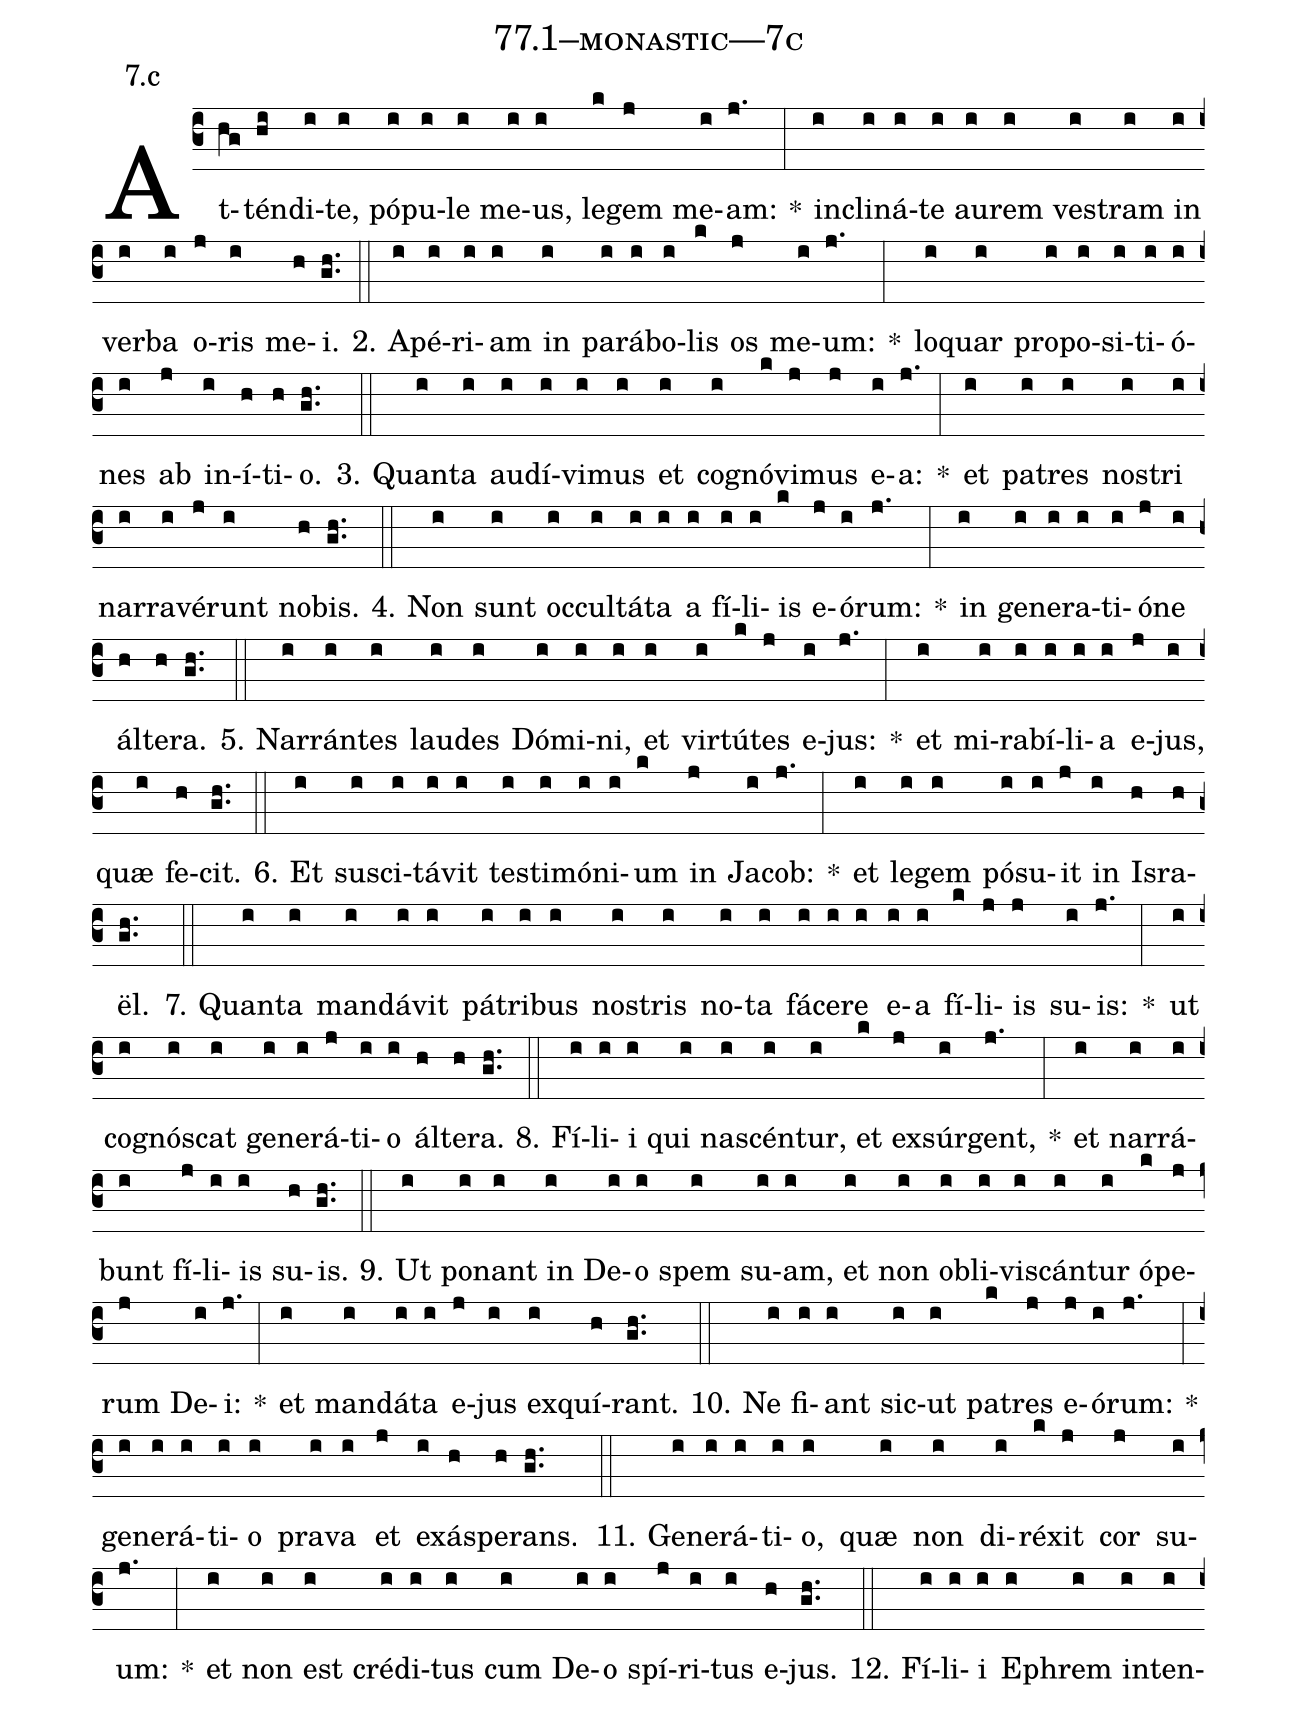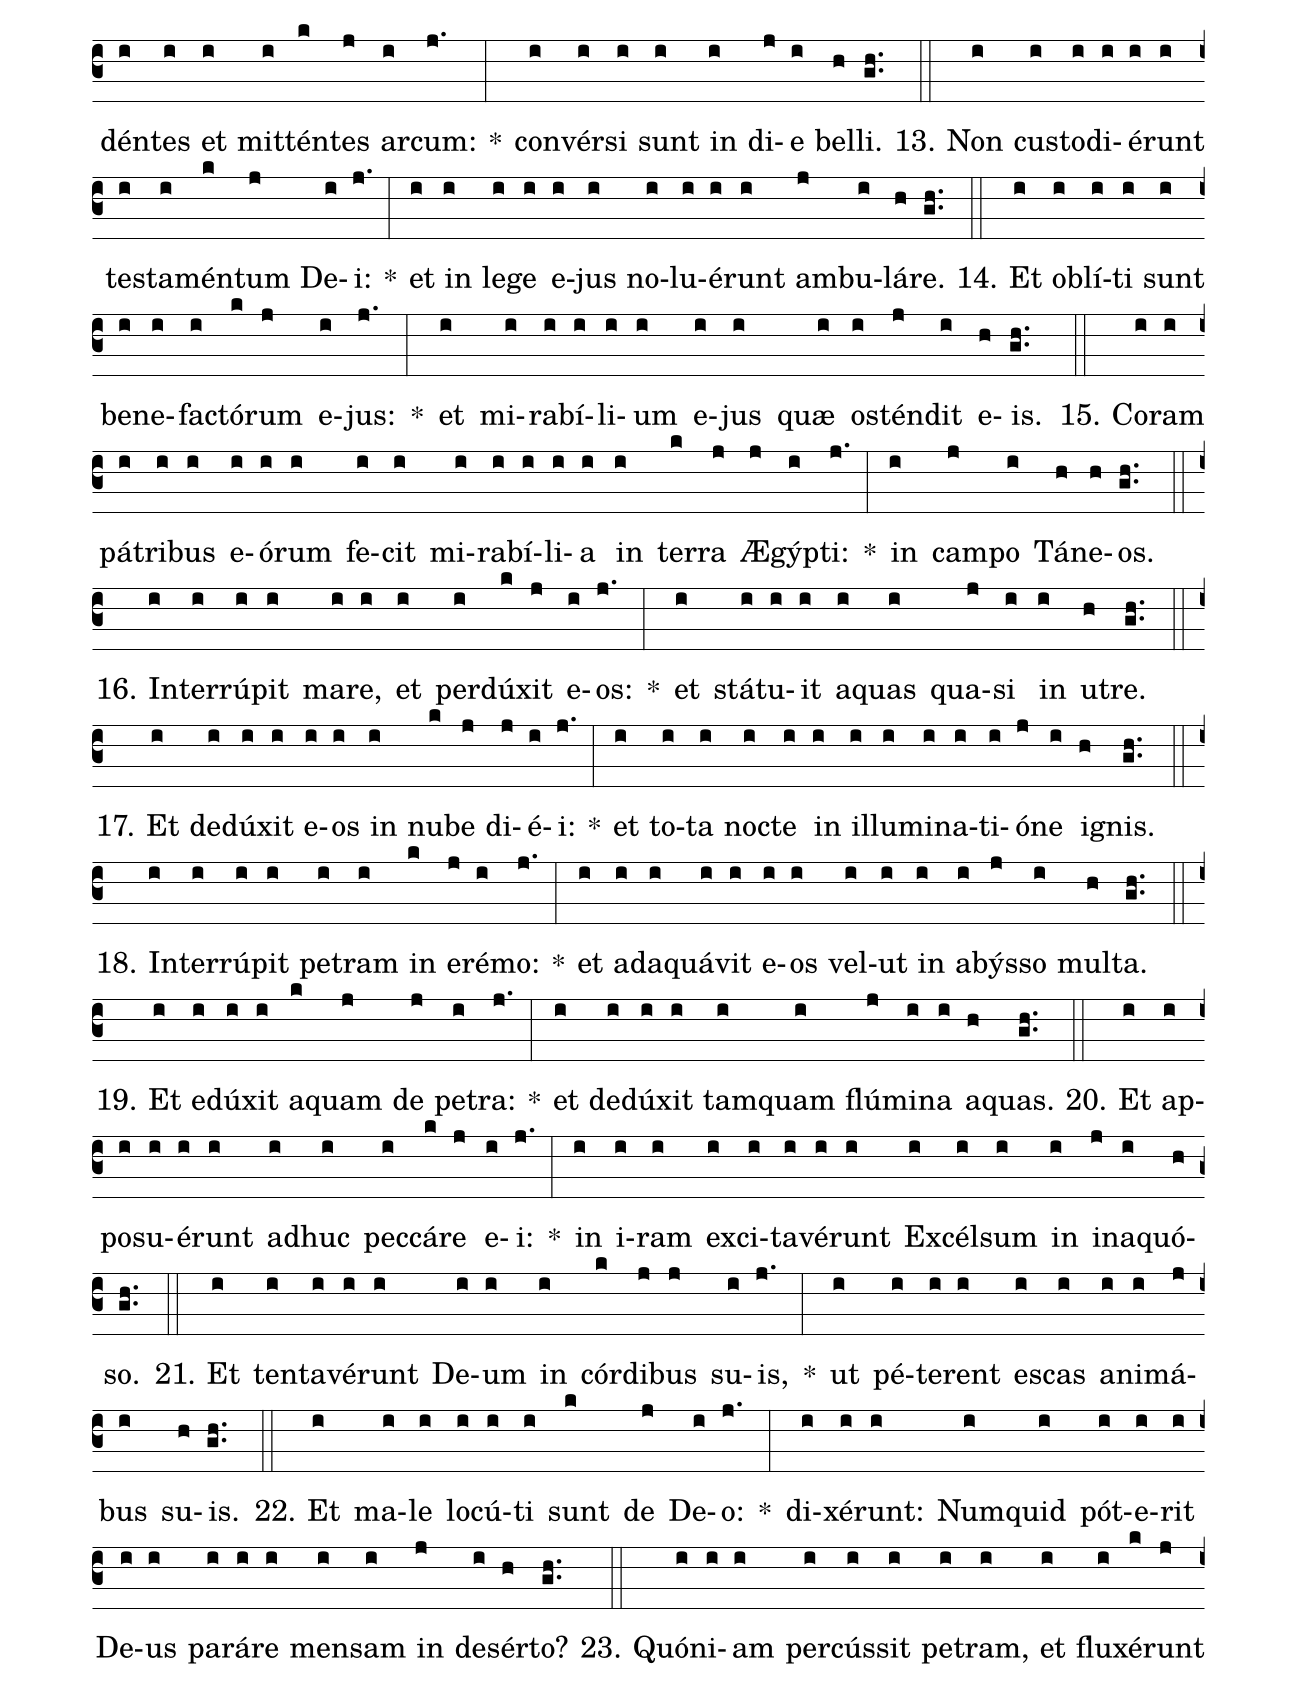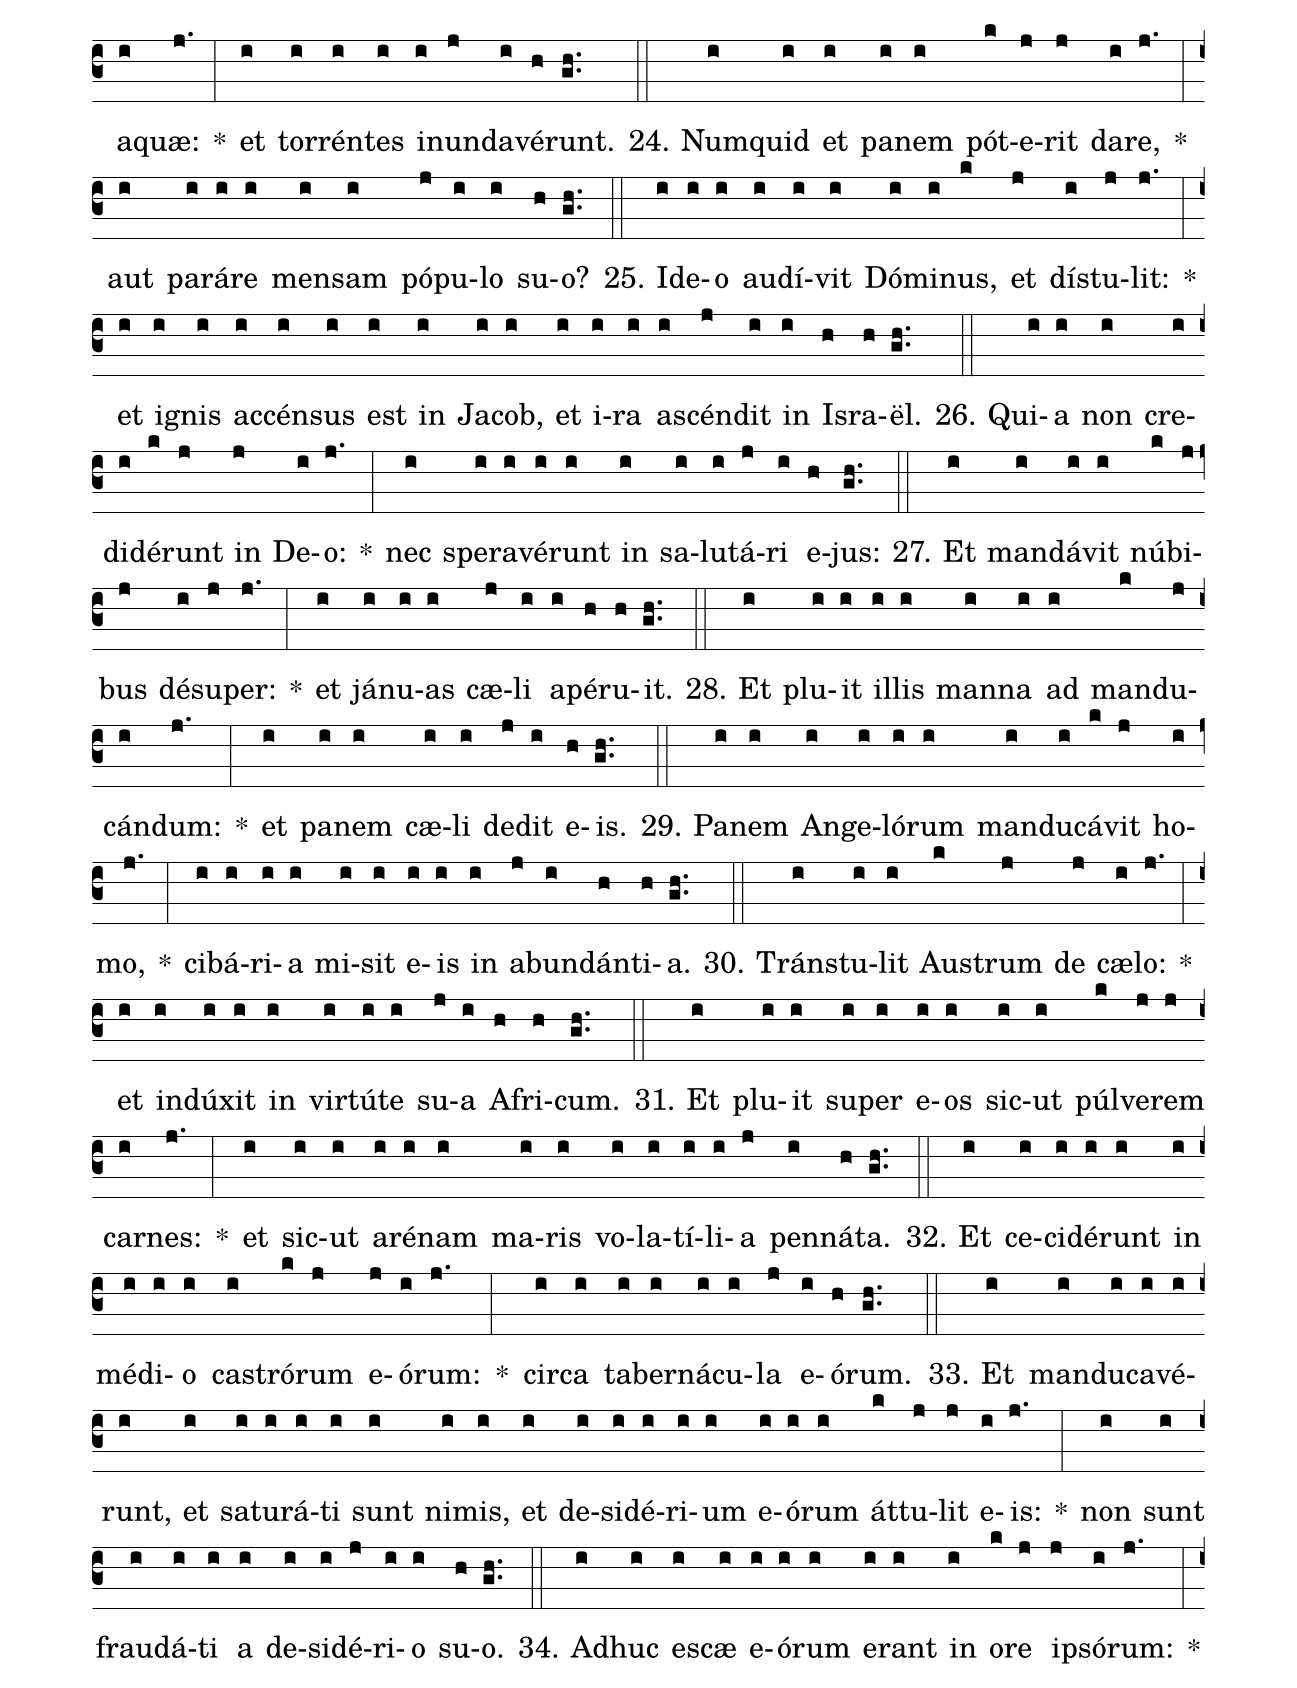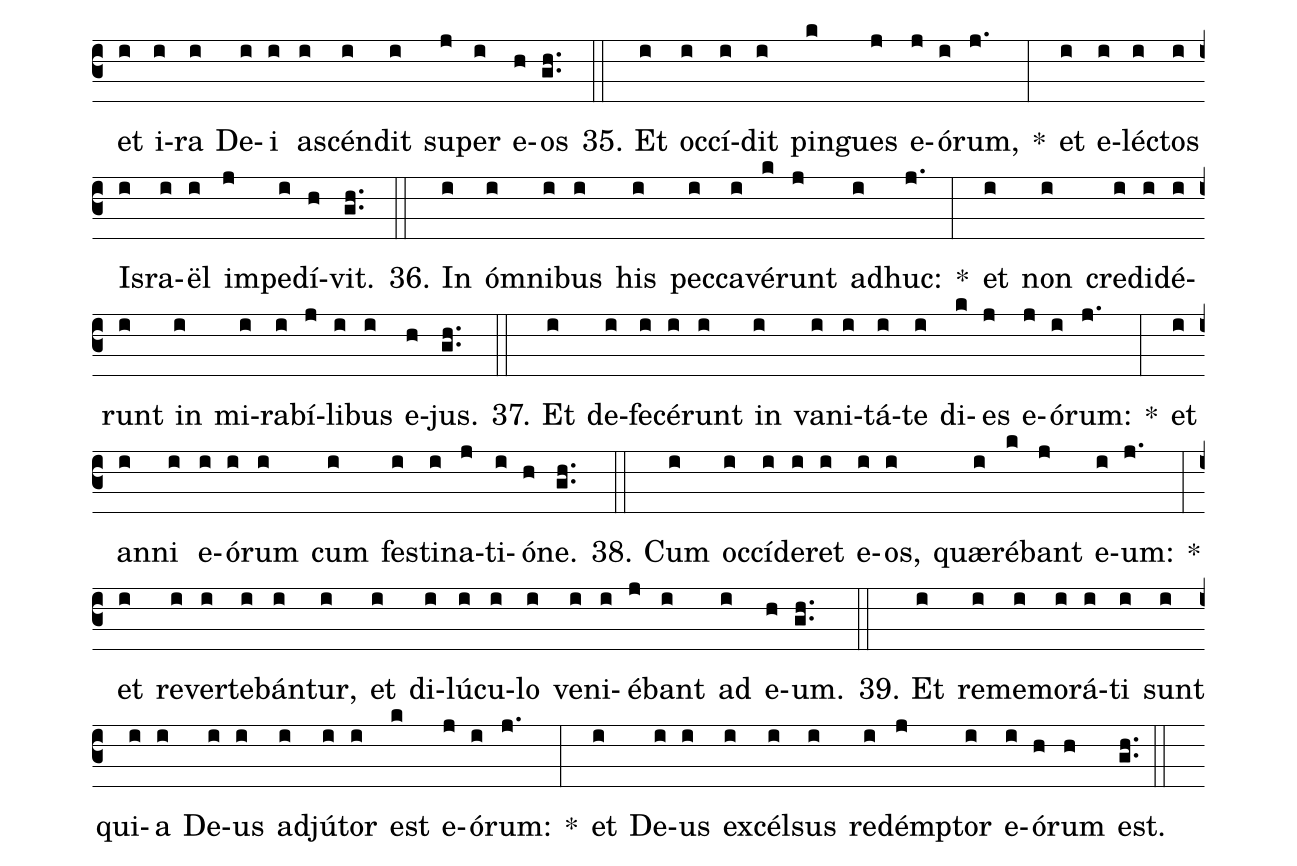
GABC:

name: 77.1--monastic---7c;
annotation: 7.c;
%%
(c3)At(hg)tén(hi)di(i)te,(i) pó(i)pu(i)le(i) me(i)us,(i) le(k)gem(j) me(i)am:(j.) *(:) in(i)cli(i)ná(i)te(i) au(i)rem(i) ves(i)tram(i) in(i) ver(i)ba(i) o(j)ris(i) me(h)i.(gh..) (::)
2. A(i)pé(i)ri(i)am(i) in(i) pa(i)rá(i)bo(i)lis(k) os(j) me(i)um:(j.) *(:) lo(i)quar(i) pro(i)po(i)si(i)ti(i)ó(i)nes(i) ab(j) in(i)í(h)ti(h)o.(gh..) (::)
3. Quan(i)ta(i) au(i)dí(i)vi(i)mus(i) et(i) co(i)gnó(k)vi(j)mus(j) e(i)a:(j.) *(:) et(i) pa(i)tres(i) nos(i)tri(i) nar(i)ra(i)vé(j)runt(i) no(h)bis.(gh..) (::)
4. Non(i) sunt(i) oc(i)cul(i)tá(i)ta(i) a(i) fí(i)li(i)is(k) e(j)ó(i)rum:(j.) *(:) in(i) ge(i)ne(i)ra(i)ti(i)ó(j)ne(i) ál(h)te(h)ra.(gh..) (::)
5. Nar(i)rán(i)tes(i) lau(i)des(i) Dó(i)mi(i)ni,(i) et(i) vir(i)tú(k)tes(j) e(i)jus:(j.) *(:) et(i) mi(i)ra(i)bí(i)li(i)a(i) e(j)jus,(i) quæ(i) fe(h)cit.(gh..) (::)
6. Et(i) su(i)sci(i)tá(i)vit(i) tes(i)ti(i)mó(i)ni(i)um(k) in(j) Ja(i)cob:(j.) *(:) et(i) le(i)gem(i) pó(i)su(i)it(j) in(i) Is(h)ra(h)ël.(gh..) (::)
7. Quan(i)ta(i) man(i)dá(i)vit(i) pá(i)tri(i)bus(i) nos(i)tris(i) no(i)ta(i) fá(i)ce(i)re(i) e(i)a(i) fí(k)li(j)is(j) su(i)is:(j.) *(:) ut(i) co(i)gnós(i)cat(i) ge(i)ne(i)rá(j)ti(i)o(i) ál(h)te(h)ra.(gh..) (::)
8. Fí(i)li(i)i(i) qui(i) na(i)scén(i)tur,(i) et(k) ex(j)súr(i)gent,(j.) *(:) et(i) nar(i)rá(i)bunt(i) fí(j)li(i)is(i) su(h)is.(gh..) (::)
9. Ut(i) po(i)nant(i) in(i) De(i)o(i) spem(i) su(i)am,(i) et(i) non(i) ob(i)li(i)vis(i)cán(i)tur(i) ó(k)pe(j)rum(j) De(i)i:(j.) *(:) et(i) man(i)dá(i)ta(i) e(j)jus(i) ex(i)quí(h)rant.(gh..) (::)
10. Ne(i) fi(i)ant(i) sic(i)ut(i) pa(k)tres(j) e(j)ó(i)rum:(j.) *(:) ge(i)ne(i)rá(i)ti(i)o(i) pra(i)va(i) et(j) ex(i)ás(h)pe(h)rans.(gh..) (::)
11. Ge(i)ne(i)rá(i)ti(i)o,(i) quæ(i) non(i) di(i)ré(k)xit(j) cor(j) su(i)um:(j.) *(:) et(i) non(i) est(i) cré(i)di(i)tus(i) cum(i) De(i)o(i) spí(j)ri(i)tus(i) e(h)jus.(gh..) (::)
12. Fí(i)li(i)i(i) E(i)phrem(i) in(i)ten(i)dén(i)tes(i) et(i) mit(i)tén(k)tes(j) ar(i)cum:(j.) *(:) con(i)vér(i)si(i) sunt(i) in(i) di(j)e(i) bel(h)li.(gh..) (::)
13. Non(i) cus(i)to(i)di(i)é(i)runt(i) tes(i)ta(i)mén(k)tum(j) De(i)i:(j.) *(:) et(i) in(i) le(i)ge(i) e(i)jus(i) no(i)lu(i)é(i)runt(i) am(j)bu(i)lá(h)re.(gh..) (::)
14. Et(i) ob(i)lí(i)ti(i) sunt(i) be(i)ne(i)fac(i)tó(k)rum(j) e(i)jus:(j.) *(:) et(i) mi(i)ra(i)bí(i)li(i)um(i) e(i)jus(i) quæ(i) os(i)tén(j)dit(i) e(h)is.(gh..) (::)
15. Co(i)ram(i) pá(i)tri(i)bus(i) e(i)ó(i)rum(i) fe(i)cit(i) mi(i)ra(i)bí(i)li(i)a(i) in(i) ter(k)ra(j) Æ(j)gýp(i)ti:(j.) *(:) in(i) cam(j)po(i) Tá(h)ne(h)os.(gh..) (::)
16. In(i)ter(i)rú(i)pit(i) ma(i)re,(i) et(i) per(i)dú(k)xit(j) e(i)os:(j.) *(:) et(i) stá(i)tu(i)it(i) a(i)quas(i) qua(j)si(i) in(i) u(h)tre.(gh..) (::)
17. Et(i) de(i)dú(i)xit(i) e(i)os(i) in(i) nu(k)be(j) di(j)é(i)i:(j.) *(:) et(i) to(i)ta(i) noc(i)te(i) in(i) il(i)lu(i)mi(i)na(i)ti(i)ó(j)ne(i) i(h)gnis.(gh..) (::)
18. In(i)ter(i)rú(i)pit(i) pe(i)tram(i) in(k) e(j)ré(i)mo:(j.) *(:) et(i) ad(i)a(i)quá(i)vit(i) e(i)os(i) vel(i)ut(i) in(i) a(i)býs(j)so(i) mul(h)ta.(gh..) (::)
19. Et(i) e(i)dú(i)xit(i) a(k)quam(j) de(j) pe(i)tra:(j.) *(:) et(i) de(i)dú(i)xit(i) tam(i)quam(i) flú(j)mi(i)na(i) a(h)quas.(gh..) (::)
20. Et(i) ap(i)po(i)su(i)é(i)runt(i) ad(i)huc(i) pec(i)cá(k)re(j) e(i)i:(j.) *(:) in(i) i(i)ram(i) ex(i)ci(i)ta(i)vé(i)runt(i) Ex(i)cél(i)sum(i) in(i) in(j)a(i)quó(h)so.(gh..) (::)
21. Et(i) ten(i)ta(i)vé(i)runt(i) De(i)um(i) in(i) cór(k)di(j)bus(j) su(i)is,(j.) *(:) ut(i) pé(i)te(i)rent(i) es(i)cas(i) a(i)ni(i)má(j)bus(i) su(h)is.(gh..) (::)
22. Et(i) ma(i)le(i) lo(i)cú(i)ti(i) sunt(k) de(j) De(i)o:(j.) *(:) di(i)xé(i)runt:(i) Num(i)quid(i) pót(i)e(i)rit(i) De(i)us(i) pa(i)rá(i)re(i) men(i)sam(i) in(j) de(i)sér(h)to?(gh..) (::)
23. Quón(i)i(i)am(i) per(i)cús(i)sit(i) pe(i)tram,(i) et(i) flu(i)xé(k)runt(j) a(i)quæ:(j.) *(:) et(i) tor(i)rén(i)tes(i) in(i)un(j)da(i)vé(h)runt.(gh..) (::)
24. Num(i)quid(i) et(i) pa(i)nem(i) pót(k)e(j)rit(j) da(i)re,(j.) *(:) aut(i) pa(i)rá(i)re(i) men(i)sam(i) pó(j)pu(i)lo(i) su(h)o?(gh..) (::)
25. Id(i)e(i)o(i) au(i)dí(i)vit(i) Dó(i)mi(i)nus,(k) et(j) dís(i)tu(j)lit:(j.) *(:) et(i) i(i)gnis(i) ac(i)cén(i)sus(i) est(i) in(i) Ja(i)cob,(i) et(i) i(i)ra(i) a(i)scén(j)dit(i) in(i) Is(h)ra(h)ël.(gh..) (::)
26. Qui(i)a(i) non(i) cre(i)di(i)dé(k)runt(j) in(j) De(i)o:(j.) *(:) nec(i) spe(i)ra(i)vé(i)runt(i) in(i) sa(i)lu(i)tá(j)ri(i) e(h)jus:(gh..) (::)
27. Et(i) man(i)dá(i)vit(i) nú(k)bi(j)bus(j) dé(i)su(j)per:(j.) *(:) et(i) já(i)nu(i)as(i) cæ(j)li(i) a(i)pé(h)ru(h)it.(gh..) (::)
28. Et(i) plu(i)it(i) il(i)lis(i) man(i)na(i) ad(i) man(k)du(j)cán(i)dum:(j.) *(:) et(i) pa(i)nem(i) cæ(i)li(i) de(j)dit(i) e(h)is.(gh..) (::)
29. Pa(i)nem(i) An(i)ge(i)ló(i)rum(i) man(i)du(i)cá(k)vit(j) ho(i)mo,(j.) *(:) ci(i)bá(i)ri(i)a(i) mi(i)sit(i) e(i)is(i) in(i) ab(j)un(i)dán(h)ti(h)a.(gh..) (::)
30. Tráns(i)tu(i)lit(i) Aus(k)trum(j) de(j) cæ(i)lo:(j.) *(:) et(i) in(i)dú(i)xit(i) in(i) vir(i)tú(i)te(i) su(j)a(i) A(h)fri(h)cum.(gh..) (::)
31. Et(i) plu(i)it(i) su(i)per(i) e(i)os(i) sic(i)ut(i) púl(k)ve(j)rem(j) car(i)nes:(j.) *(:) et(i) sic(i)ut(i) a(i)ré(i)nam(i) ma(i)ris(i) vo(i)la(i)tí(i)li(i)a(j) pen(i)ná(h)ta.(gh..) (::)
32. Et(i) ce(i)ci(i)dé(i)runt(i) in(i) mé(i)di(i)o(i) cas(i)tró(k)rum(j) e(j)ó(i)rum:(j.) *(:) cir(i)ca(i) ta(i)ber(i)ná(i)cu(i)la(j) e(i)ó(h)rum.(gh..) (::)
33. Et(i) man(i)du(i)ca(i)vé(i)runt,(i) et(i) sa(i)tu(i)rá(i)ti(i) sunt(i) ni(i)mis,(i) et(i) de(i)si(i)dé(i)ri(i)um(i) e(i)ó(i)rum(i) át(k)tu(j)lit(j) e(i)is:(j.) *(:) non(i) sunt(i) frau(i)dá(i)ti(i) a(i) de(i)si(i)dé(j)ri(i)o(i) su(h)o.(gh..) (::)
34. Ad(i)huc(i) e(i)scæ(i) e(i)ó(i)rum(i) e(i)rant(i) in(i) o(k)re(j) ip(j)só(i)rum:(j.) *(:) et(i) i(i)ra(i) De(i)i(i) a(i)scén(i)dit(i) su(j)per(i) e(h)os(gh..) (::)
35. Et(i) oc(i)cí(i)dit(i) pin(k)gues(j) e(j)ó(i)rum,(j.) *(:) et(i) e(i)léc(i)tos(i) Is(i)ra(i)ël(i) im(j)pe(i)dí(h)vit.(gh..) (::)
36. In(i) óm(i)ni(i)bus(i) his(i) pec(i)ca(i)vé(k)runt(j) ad(i)huc:(j.) *(:) et(i) non(i) cre(i)di(i)dé(i)runt(i) in(i) mi(i)ra(i)bí(j)li(i)bus(i) e(h)jus.(gh..) (::)
37. Et(i) de(i)fe(i)cé(i)runt(i) in(i) va(i)ni(i)tá(i)te(i) di(k)es(j) e(j)ó(i)rum:(j.) *(:) et(i) an(i)ni(i) e(i)ó(i)rum(i) cum(i) fes(i)ti(i)na(j)ti(i)ó(h)ne.(gh..) (::)
38. Cum(i) oc(i)cí(i)de(i)ret(i) e(i)os,(i) quæ(i)ré(k)bant(j) e(i)um:(j.) *(:) et(i) re(i)ver(i)te(i)bán(i)tur,(i) et(i) di(i)lú(i)cu(i)lo(i) ve(i)ni(i)é(j)bant(i) ad(i) e(h)um.(gh..) (::)
39. Et(i) re(i)me(i)mo(i)rá(i)ti(i) sunt(i) qui(i)a(i) De(i)us(i) ad(i)jú(i)tor(i) est(k) e(j)ó(i)rum:(j.) *(:) et(i) De(i)us(i) ex(i)cél(i)sus(i) red(i)émp(j)tor(i) e(i)ó(h)rum(h) est.(gh..) (::)
